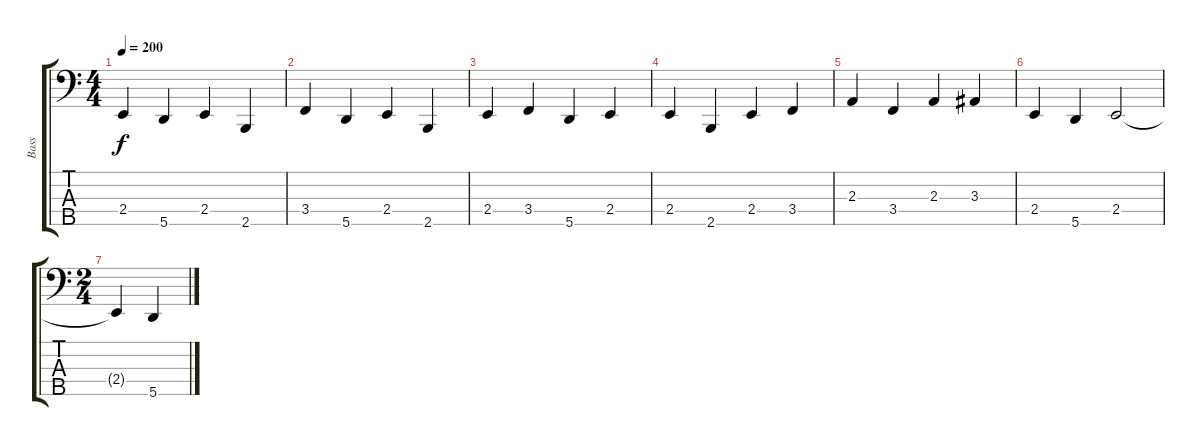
\track ("Bass" "Bass") {instrument electricbassfinger}
\staff {score tabs}
\tuning (F2 C2 G1 D1 A0) {hide}
\ts (4 4)
\tempo 200
\clef f4
\ks c
2.4.4{dy f volume 6} 5.5.4 2.4.4 2.5.4 |
3.4.4 5.5.4 2.4.4 2.5.4 |
2.4.4{volume 4} 3.4.4 5.5.4 2.4.4 |
2.4.4 2.5.4 2.4.4 3.4.4 |
2.3.4{volume 0} 3.4.4 2.3.4 3.3.4 |
2.4.4 5.5.4 2.4.2 |
\ts (2 4)
2.4{t}.4 5.5.4
